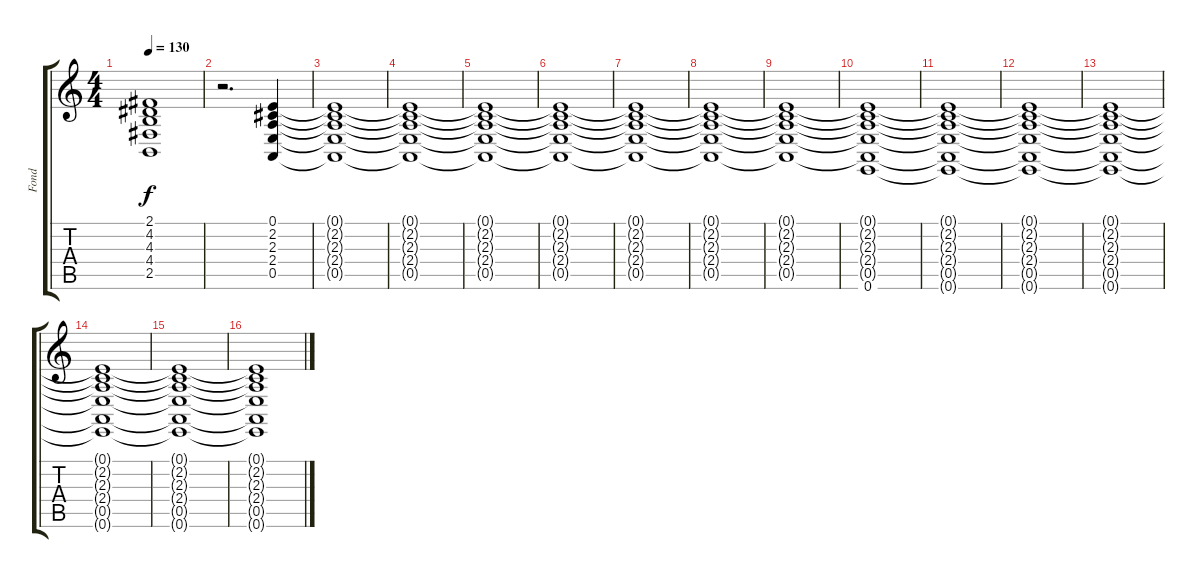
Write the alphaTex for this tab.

\track ("Fond" "Fond") {instrument stringensemble1}
\staff {score tabs}
\tuning (E4 B3 G3 D3 A2 E2) {hide}
\ts (4 4)
\tempo 130
\clef g2
\ks c
(2.1 4.2 4.3 4.4 2.5).1{dy f} |
r.2{d} (0.1 2.2 2.3 2.4 0.5).4 |
(0.1{t} 2.2{t} 2.3{t} 2.4{t} 0.5{t}).1 |
(0.1{t} 2.2{t} 2.3{t} 2.4{t} 0.5{t}).1 |
(0.1{t} 2.2{t} 2.3{t} 2.4{t} 0.5{t}).1 |
(0.1{t} 2.2{t} 2.3{t} 2.4{t} 0.5{t}).1 |
(0.1{t} 2.2{t} 2.3{t} 2.4{t} 0.5{t}).1 |
(0.1{t} 2.2{t} 2.3{t} 2.4{t} 0.5{t}).1 |
(0.1{t} 2.2{t} 2.3{t} 2.4{t} 0.5{t}).1 |
(0.1{t} 2.2{t} 2.3{t} 2.4{t} 0.5{t} 0.6).1 |
(0.1{t} 2.2{t} 2.3{t} 2.4{t} 0.5{t} 0.6{t}).1 |
(0.1{t} 2.2{t} 2.3{t} 2.4{t} 0.5{t} 0.6{t}).1 |
(0.1{t} 2.2{t} 2.3{t} 2.4{t} 0.5{t} 0.6{t}).1 |
(0.1{t} 2.2{t} 2.3{t} 2.4{t} 0.5{t} 0.6{t}).1 |
(0.1{t} 2.2{t} 2.3{t} 2.4{t} 0.5{t} 0.6{t}).1 |
(0.1{t} 2.2{t} 2.3{t} 2.4{t} 0.5{t} 0.6{t}).1
